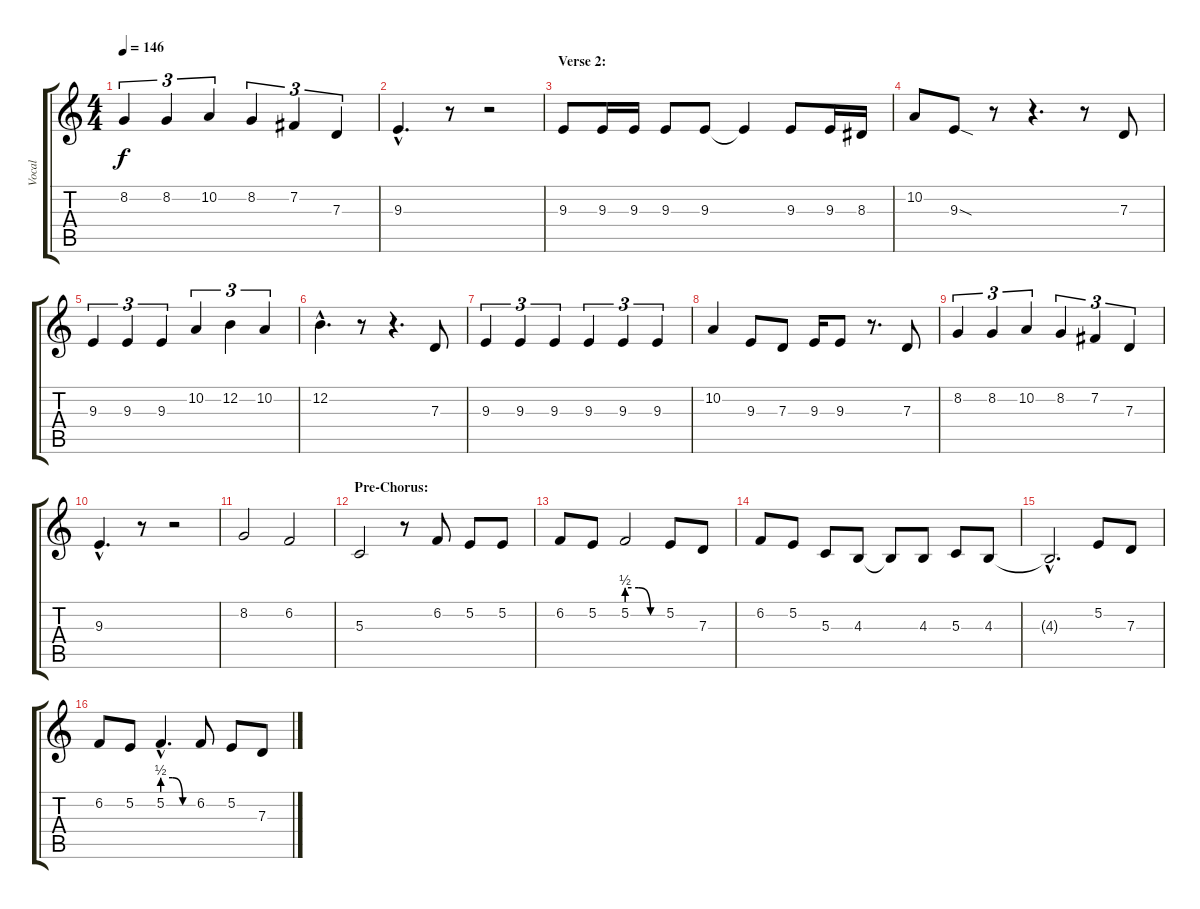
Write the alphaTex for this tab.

\track ("Vocal" "Vocal") {instrument oboe}
\staff {score tabs}
\tuning (E4 B3 G3 D3 A2 E2) {hide}
\ts (4 4)
\tempo 146
\clef g2
\ks c
8.2.4{tu (3 2) dy f} 8.2.4{tu (3 2)} 10.2.4{tu (3 2)} 8.2.4{tu (3 2)} 7.2.4{tu (3 2)} 7.3.4{tu (3 2)} |
9.3{hac}.4{d} r.8 r.2 |
\section ("" "Verse 2:")
9.3.8 9.3.16 9.3.16 9.3.8 9.3.8 9.3{t}.4 9.3.8 9.3.16 8.3.16 |
10.2.8 9.3{sod}.8 r.8 r.4{d} r.8 7.3.8 |
9.3.4{tu (3 2)} 9.3.4{tu (3 2)} 9.3.4{tu (3 2)} 10.2.4{tu (3 2)} 12.2.4{tu (3 2)} 10.2.4{tu (3 2)} |
12.2{hac}.4{d} r.8 r.4{d} 7.3.8 |
9.3.4{tu (3 2)} 9.3.4{tu (3 2)} 9.3.4{tu (3 2)} 9.3.4{tu (3 2)} 9.3.4{tu (3 2)} 9.3.4{tu (3 2)} |
10.2.4 9.3.8 7.3.8 9.3.16 9.3.8 r.8{d} 7.3.8 |
8.2.4{tu (3 2)} 8.2.4{tu (3 2)} 10.2.4{tu (3 2)} 8.2.4{tu (3 2)} 7.2.4{tu (3 2)} 7.3.4{tu (3 2)} |
9.3{hac}.4{d} r.8 r.2 |
8.2.2 6.2.2 |
\section ("" "Pre-Chorus:")
5.3.2 r.8 6.2.8 5.2.8 5.2.8 |
6.2.8 5.2.8 5.2{be (custom 0 2 20 2 40 0 60 0)}.2 5.2.8 7.3.8 |
6.2.8 5.2.8 5.3.8 4.3.8 4.3{t}.8 4.3.8 5.3.8 4.3.8 |
4.3{hac t}.2{d} 5.2.8 7.3.8 |
6.2.8 5.2.8 5.2{be (custom 0 2 20 2 40 0 60 0) hac}.4{d} 6.2.8 5.2.8 7.3.8
